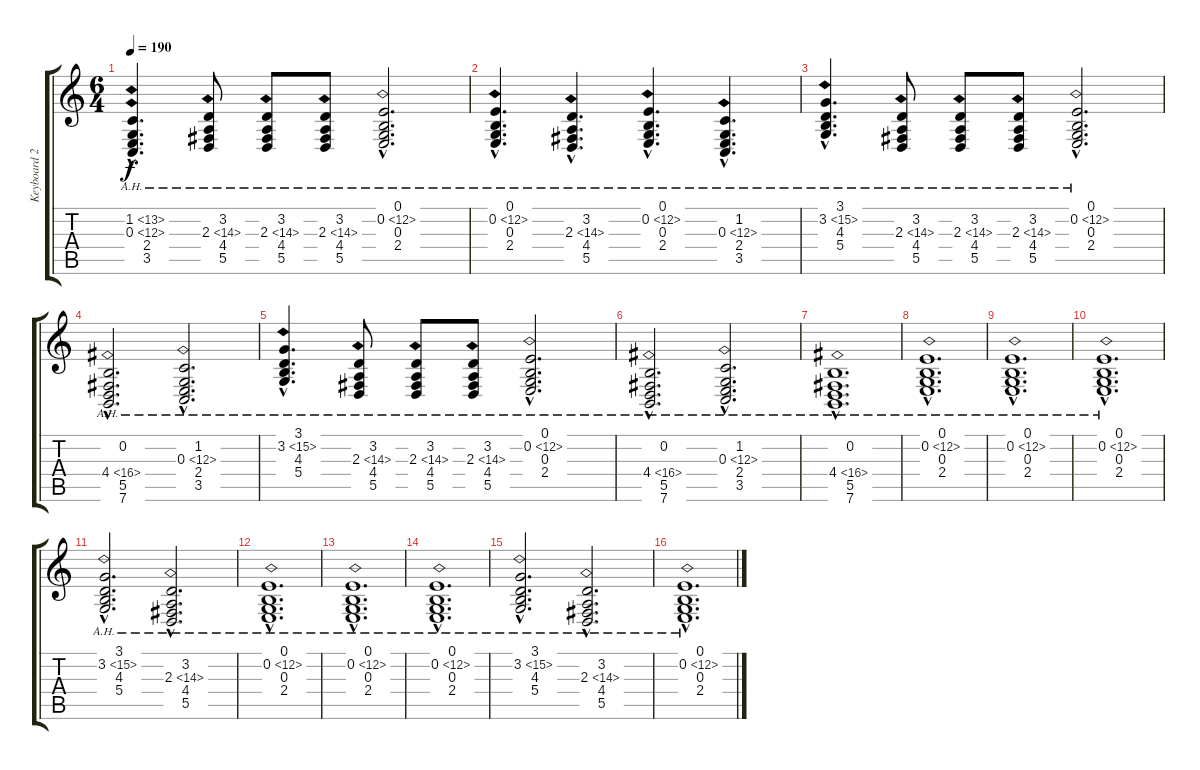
\track ("Keyboard 2" "Keyboard 2") {instrument choiraahs}
\staff {score tabs}
\tuning (E4 B3 G3 D3 A2 E2) {hide}
\ts (6 4)
\tempo 190
\clef g2
\ks c
(1.2{ah 12 hac} 0.3{ah 12 hac} 2.4{hac} 3.5{hac}).4{d dy f} (3.2 2.3{ah 12} 4.4 5.5).8 (3.2 2.3{ah 12} 4.4 5.5).8 (3.2 2.3{ah 12} 4.4 5.5).8 (0.1{hac} 0.2{ah 12 hac} 0.3{hac} 2.4{hac}).2{d} |
(0.1{hac} 0.2{ah 12 hac} 0.3{hac} 2.4{hac}).4{d} (3.2{hac} 2.3{ah 12 hac} 4.4{hac} 5.5{hac}).4{d} (0.1{hac} 0.2{ah 12 hac} 0.3{hac} 2.4{hac}).4{d} (1.2{hac} 0.3{ah 12 hac} 2.4{hac} 3.5{hac}).4{d} |
(3.1{hac} 3.2{ah 12 hac} 4.3{hac} 5.4{hac}).4{d} (3.2 2.3{ah 12} 4.4 5.5).8 (3.2 2.3{ah 12} 4.4 5.5).8 (3.2 2.3{ah 12} 4.4 5.5).8 (0.1{hac} 0.2{ah 12 hac} 0.3{hac} 2.4{hac}).2{d} |
(0.2{hac} 4.4{ah 12 hac} 5.5{hac} 7.6{hac}).2{d} (1.2{hac} 0.3{ah 12 hac} 2.4{hac} 3.5{hac}).2{d} |
(3.1{hac} 3.2{ah 12 hac} 4.3{hac} 5.4{hac}).4{d} (3.2 2.3{ah 12} 4.4 5.5).8 (3.2 2.3{ah 12} 4.4 5.5).8 (3.2 2.3{ah 12} 4.4 5.5).8 (0.1{hac} 0.2{ah 12 hac} 0.3{hac} 2.4{hac}).2{d} |
(0.2{hac} 4.4{ah 12 hac} 5.5{hac} 7.6{hac}).2{d} (1.2{hac} 0.3{ah 12 hac} 2.4{hac} 3.5{hac}).2{d} |
(0.2{hac} 4.4{ah 12 hac} 5.5{hac} 7.6{hac}).1{d} |
(0.1{hac} 0.2{ah 12 hac} 0.3{hac} 2.4{hac}).1{d} |
(0.1{hac} 0.2{ah 12 hac} 0.3{hac} 2.4{hac}).1{d} |
(0.1{hac} 0.2{ah 12 hac} 0.3{hac} 2.4{hac}).1{d} |
(3.1{hac} 3.2{ah 12 hac} 4.3{hac} 5.4{hac}).2{d} (3.2{hac} 2.3{ah 12 hac} 4.4{hac} 5.5{hac}).2{d} |
(0.1{hac} 0.2{ah 12 hac} 0.3{hac} 2.4{hac}).1{d} |
(0.1{hac} 0.2{ah 12 hac} 0.3{hac} 2.4{hac}).1{d} |
(0.1{hac} 0.2{ah 12 hac} 0.3{hac} 2.4{hac}).1{d} |
(3.1{hac} 3.2{ah 12 hac} 4.3{hac} 5.4{hac}).2{d} (3.2{hac} 2.3{ah 12 hac} 4.4{hac} 5.5{hac}).2{d} |
(0.1{hac} 0.2{ah 12 hac} 0.3{hac} 2.4{hac}).1{d}
